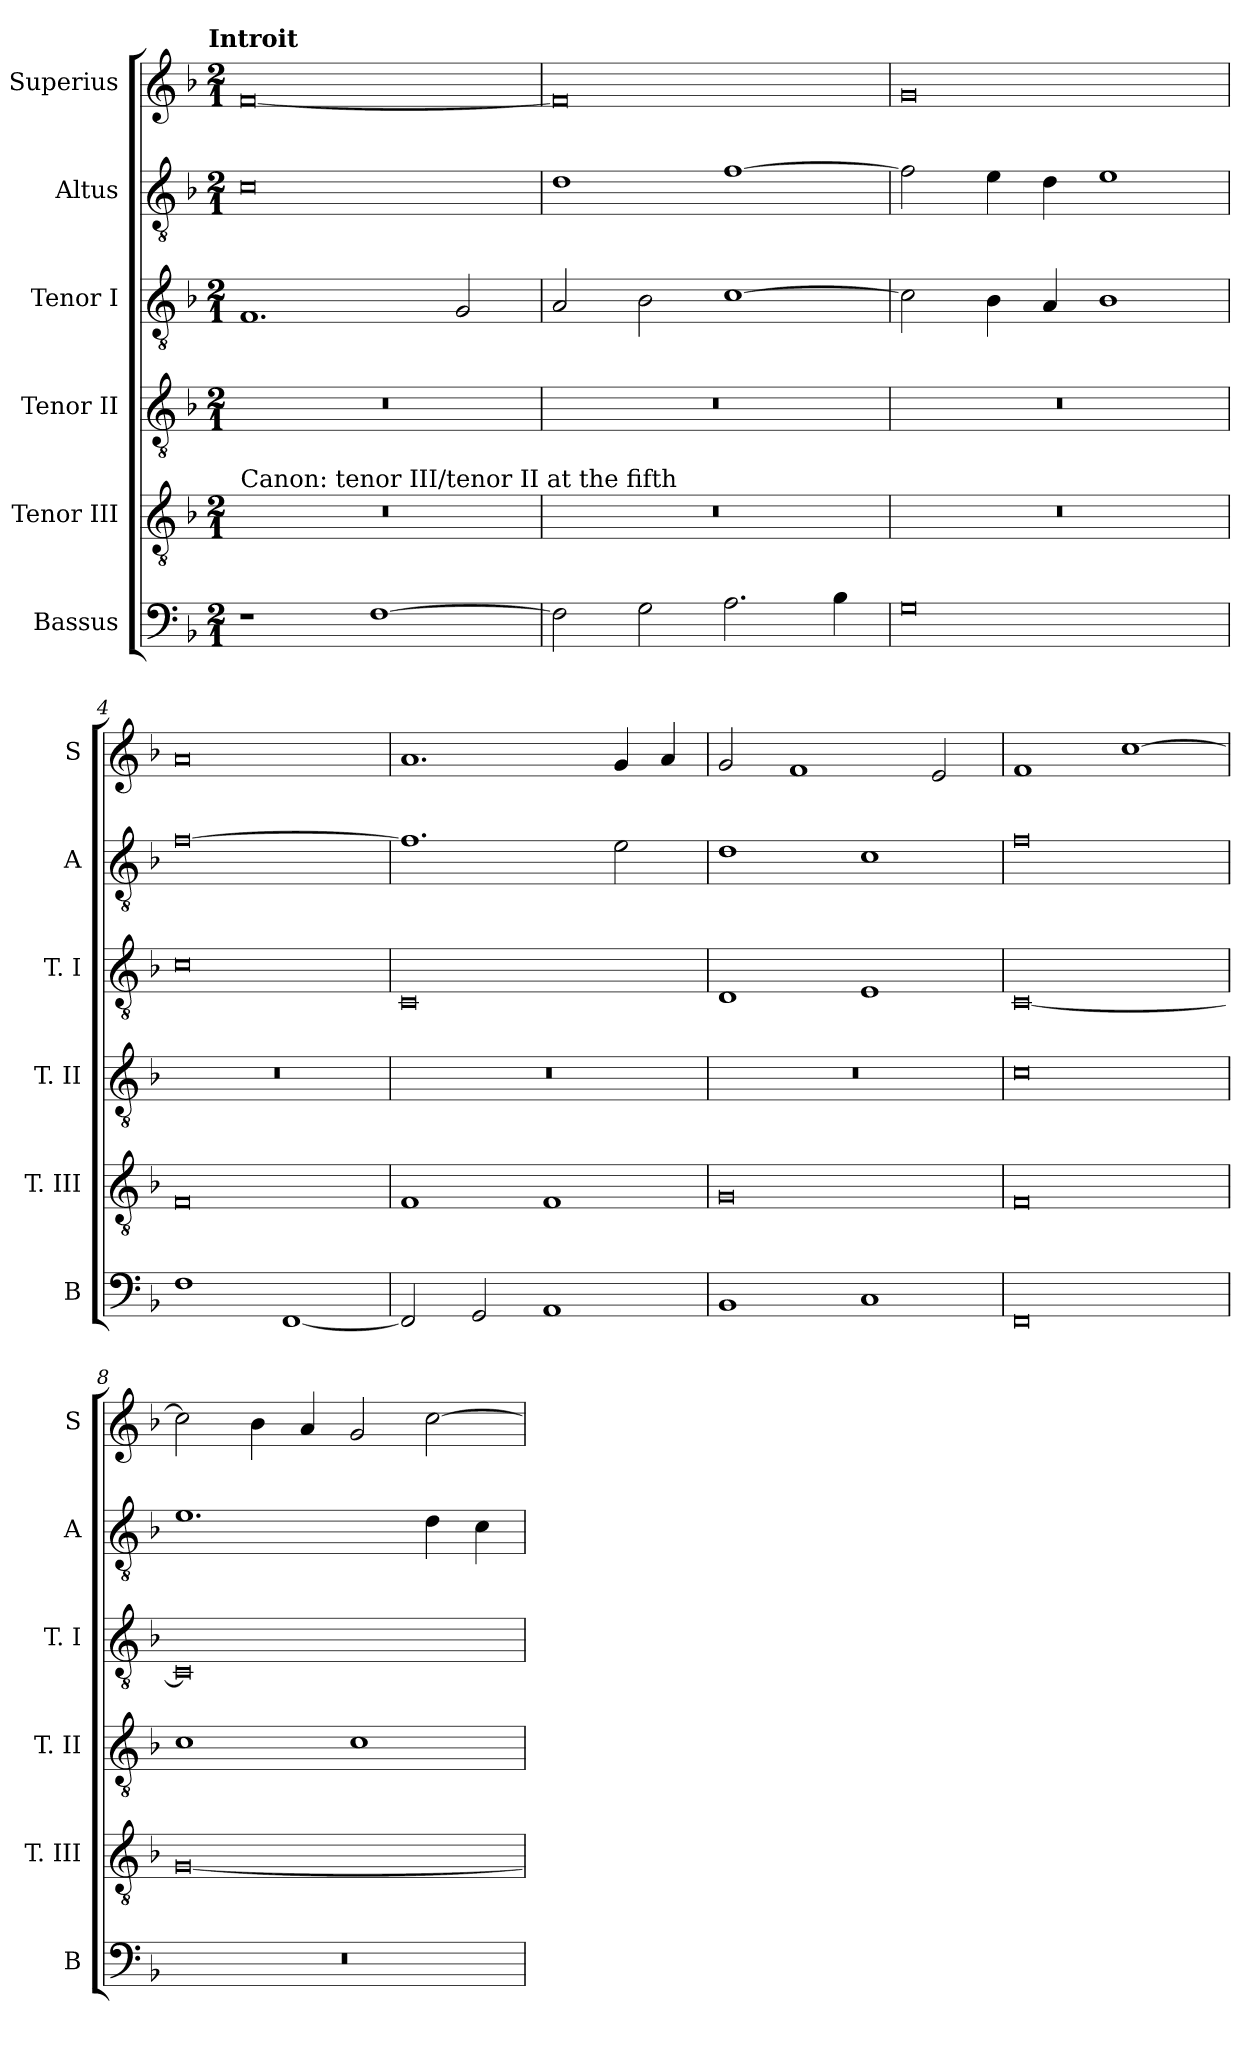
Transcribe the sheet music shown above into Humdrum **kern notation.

**kern	**kern	**kern	**kern	**kern	**kern
*part6	*part5	*part4	*part3	*part2	*part1
*staff6	*staff5	*staff4	*staff3	*staff2	*staff1
*I"Bassus	*I"Tenor III	*I"Tenor II	*I"Tenor I	*I"Altus	*I"Superius
*I'B	*I'T. III	*I'T. II	*I'T. I	*I'A	*I'S
*clefF4	*clefGv2	*clefGv2	*clefGv2	*clefGv2	*clefG2
*k[b-]	*k[b-]	*k[b-]	*k[b-]	*k[b-]	*k[b-]
*F:	*F:	*F:	*F:	*F:	*F:
!!LO:TX:omd:t=Introit
*M2/1	*M2/1	*M2/1	*M2/1	*M2/1	*M2/1
=1	=1	=1	=1	=1	=1
!	!LO:TX:a:t=Canon&colon; tenor III/tenor II at the fifth	!	!	!	!
1r	0r	0r	1.F	0c	[0f
[1F	.	.	.	.	.
.	.	.	2G	.	.
=2	=2	=2	=2	=2	=2
2F]	0r	0r	2A	1d	0f]
2G	.	.	2B-	.	.
2.A	.	.	[1c	[1f	.
4B-	.	.	.	.	.
=3	=3	=3	=3	=3	=3
0G	0r	0r	2c]	2f]	0g
.	.	.	4B-	4e	.
.	.	.	4A	4d	.
.	.	.	1B-	1e	.
=4	=4	=4	=4	=4	=4
1F	0F	0r	0c	[0f	0a
[1FF	.	.	.	.	.
=5	=5	=5	=5	=5	=5
2FF]	1F	0r	0C	1.f]	1.a
2GG	.	.	.	.	.
1AA	1F	.	.	.	.
.	.	.	.	2e	4g
.	.	.	.	.	4a
=6	=6	=6	=6	=6	=6
1BB-	0G	0r	1D	1d	2g
.	.	.	.	.	1f
1C	.	.	1E	1c	.
.	.	.	.	.	2e
=7	=7	=7	=7	=7	=7
0FF	0F	0c	[0C	0f	1f
.	.	.	.	.	[1cc
=8	=8	=8	=8	=8	=8
0r	[0G	1c	0C]	1.e	2cc]
.	.	.	.	.	4b-
.	.	.	.	.	4a
.	.	1c	.	.	2g
.	.	.	.	4d	[2cc
.	.	.	.	4c	.
=	=	=	=	=	=
*-	*-	*-	*-	*-	*-
